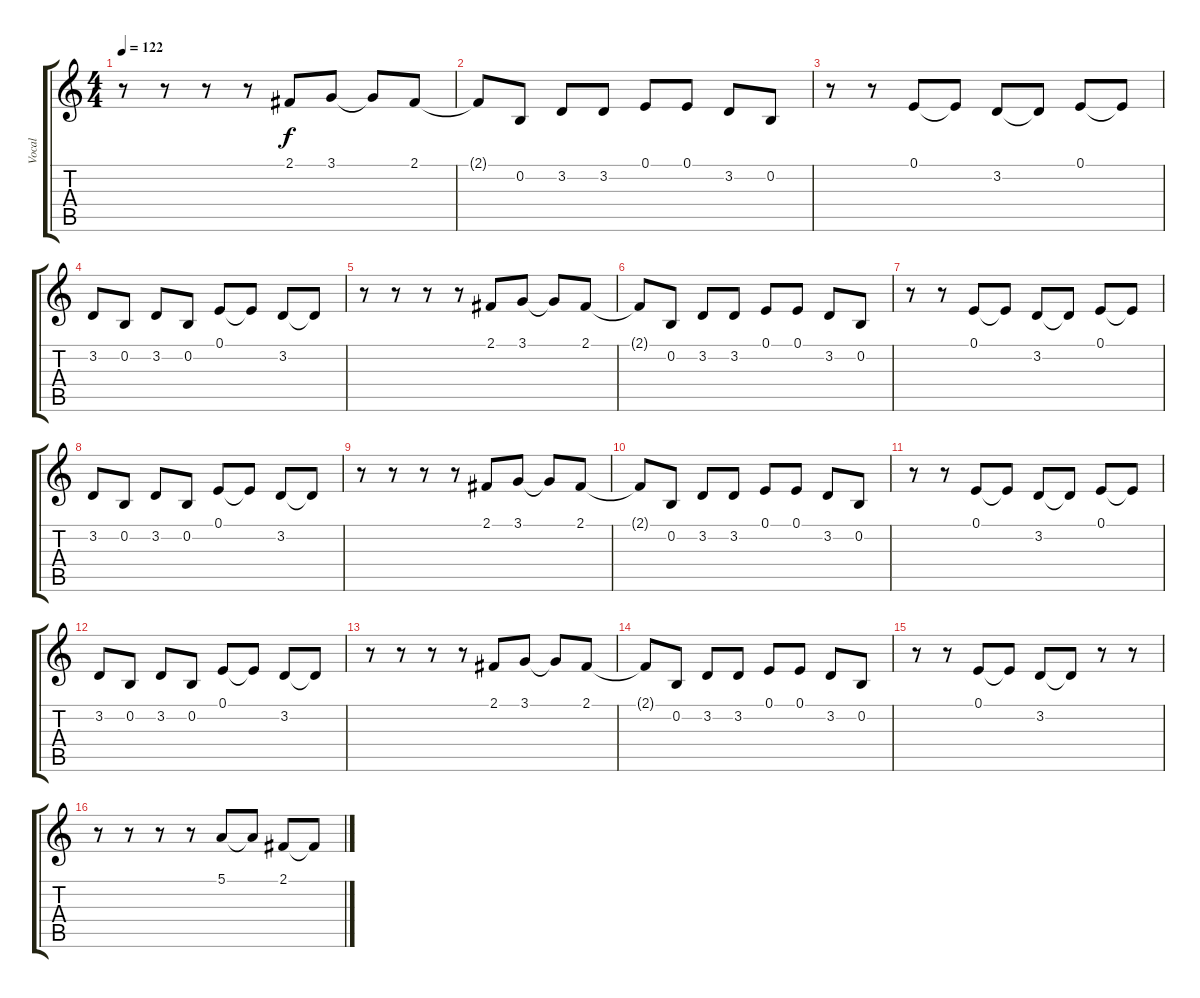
\track ("Vocal" "Vocal") {instrument lead8bassandlead}
\staff {score tabs}
\tuning (E4 B3 G3 D3 A2 E2) {hide}
\ts (4 4)
\tempo 122
\clef g2
\ks c
r.8{dy f} r.8 r.8 r.8 2.1.8 3.1.8 3.1{t}.8 2.1.8 |
2.1{t}.8 0.2.8 3.2.8 3.2.8 0.1.8 0.1.8 3.2.8 0.2.8 |
r.8 r.8 0.1.8 0.1{t}.8 3.2.8 3.2{t}.8 0.1.8 0.1{t}.8 |
3.2.8 0.2.8 3.2.8 0.2.8 0.1.8 0.1{t}.8 3.2.8 3.2{t}.8 |
r.8 r.8 r.8 r.8 2.1.8 3.1.8 3.1{t}.8 2.1.8 |
2.1{t}.8 0.2.8 3.2.8 3.2.8 0.1.8 0.1.8 3.2.8 0.2.8 |
r.8 r.8 0.1.8 0.1{t}.8 3.2.8 3.2{t}.8 0.1.8 0.1{t}.8 |
3.2.8 0.2.8 3.2.8 0.2.8 0.1.8 0.1{t}.8 3.2.8 3.2{t}.8 |
r.8 r.8 r.8 r.8 2.1.8 3.1.8 3.1{t}.8 2.1.8 |
2.1{t}.8 0.2.8 3.2.8 3.2.8 0.1.8 0.1.8 3.2.8 0.2.8 |
r.8 r.8 0.1.8 0.1{t}.8 3.2.8 3.2{t}.8 0.1.8 0.1{t}.8 |
3.2.8 0.2.8 3.2.8 0.2.8 0.1.8 0.1{t}.8 3.2.8 3.2{t}.8 |
r.8 r.8 r.8 r.8 2.1.8 3.1.8 3.1{t}.8 2.1.8 |
2.1{t}.8 0.2.8 3.2.8 3.2.8 0.1.8 0.1.8 3.2.8 0.2.8 |
r.8 r.8 0.1.8 0.1{t}.8 3.2.8 3.2{t}.8 r.8 r.8 |
r.8 r.8 r.8 r.8 5.1.8 5.1{t}.8 2.1.8 2.1{t}.8
